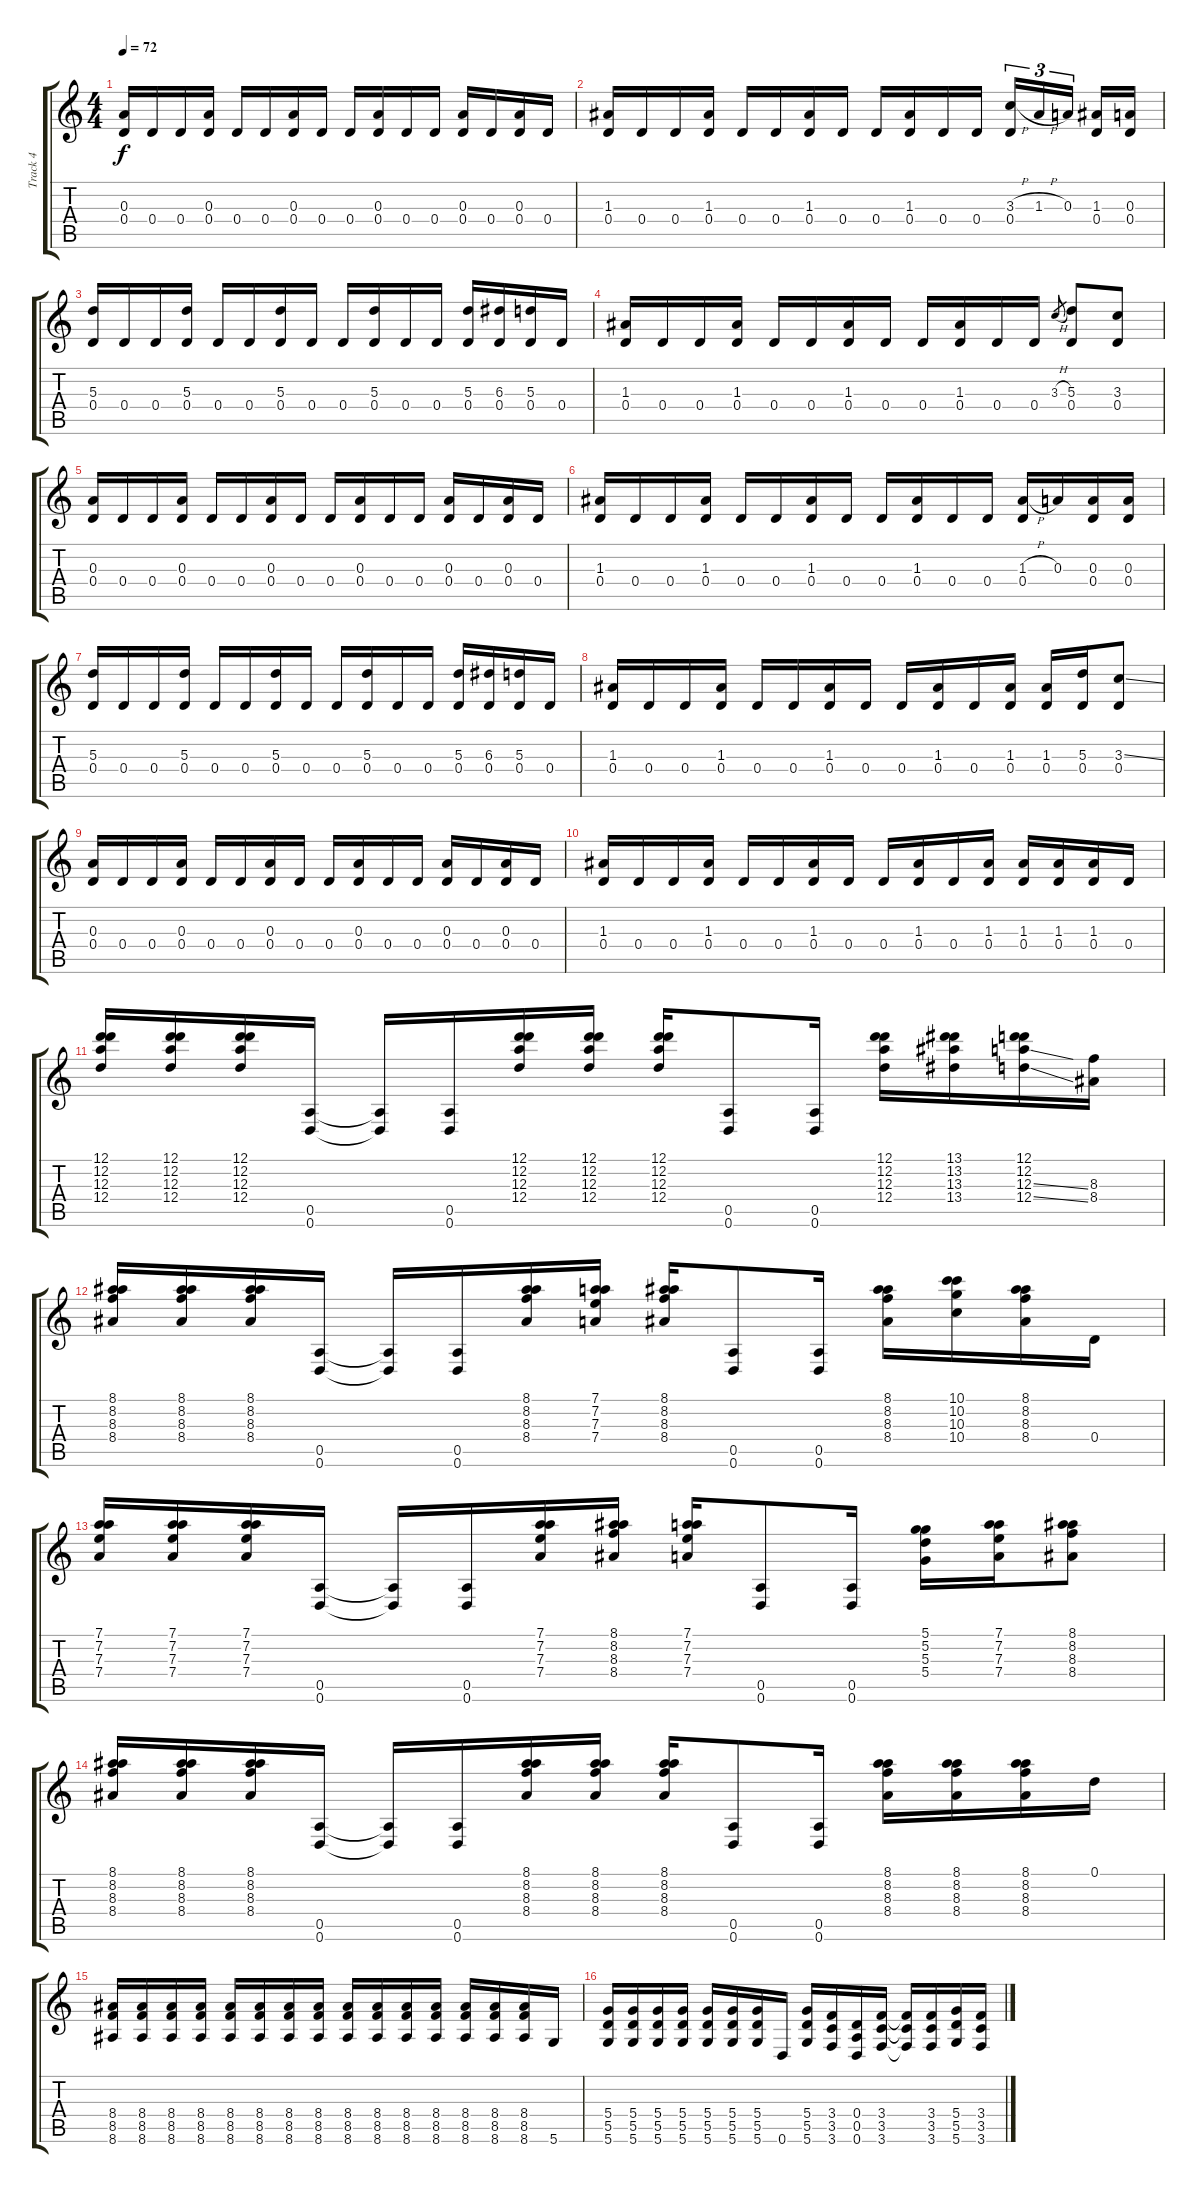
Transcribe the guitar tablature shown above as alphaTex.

\track ("Track 4" "Track 4") {instrument distortionguitar}
\staff {score tabs}
\tuning (D4 D4 A3 D3 A2 D2) {hide}
\ts (4 4)
\tempo 72
\clef g2
\ks c
(0.3 0.4).16{dy f} 0.4.16 0.4.16 (0.3 0.4).16 0.4.16 0.4.16 (0.3 0.4).16 0.4.16 0.4.16 (0.3 0.4).16 0.4.16 0.4.16 (0.3 0.4).16 0.4.16 (0.3 0.4).16 0.4.16 |
(1.3 0.4).16 0.4.16 0.4.16 (1.3 0.4).16 0.4.16 0.4.16 (1.3 0.4).16 0.4.16 0.4.16 (1.3 0.4).16 0.4.16 0.4.16 (3.3{h} 0.4).16{tu (3 2)} 1.3{h}.16{tu (3 2)} 0.3.16{tu (3 2)} (1.3 0.4).16 (0.3 0.4).16 |
(5.3 0.4).16 0.4.16 0.4.16 (5.3 0.4).16 0.4.16 0.4.16 (5.3 0.4).16 0.4.16 0.4.16 (5.3 0.4).16 0.4.16 0.4.16 (5.3 0.4).16 (6.3 0.4).16 (5.3 0.4).16 0.4.16 |
(1.3 0.4).16 0.4.16 0.4.16 (1.3 0.4).16 0.4.16 0.4.16 (1.3 0.4).16 0.4.16 0.4.16 (1.3 0.4).16 0.4.16 0.4.16 3.3{h}.8{gr} (5.3 0.4).8 (3.3 0.4).8 |
(0.3 0.4).16 0.4.16 0.4.16 (0.3 0.4).16 0.4.16 0.4.16 (0.3 0.4).16 0.4.16 0.4.16 (0.3 0.4).16 0.4.16 0.4.16 (0.3 0.4).16 0.4.16 (0.3 0.4).16 0.4.16 |
(1.3 0.4).16 0.4.16 0.4.16 (1.3 0.4).16 0.4.16 0.4.16 (1.3 0.4).16 0.4.16 0.4.16 (1.3 0.4).16 0.4.16 0.4.16 (1.3{h} 0.4).16 0.3.16 (0.3 0.4).16 (0.3 0.4).16 |
(5.3 0.4).16 0.4.16 0.4.16 (5.3 0.4).16 0.4.16 0.4.16 (5.3 0.4).16 0.4.16 0.4.16 (5.3 0.4).16 0.4.16 0.4.16 (5.3 0.4).16 (6.3 0.4).16 (5.3 0.4).16 0.4.16 |
(1.3 0.4).16 0.4.16 0.4.16 (1.3 0.4).16 0.4.16 0.4.16 (1.3 0.4).16 0.4.16 0.4.16 (1.3 0.4).16 0.4.16 (1.3 0.4).16 (1.3 0.4).16 (5.3 0.4).16 (3.3{ss} 0.4).8 |
(0.3 0.4).16 0.4.16 0.4.16 (0.3 0.4).16 0.4.16 0.4.16 (0.3 0.4).16 0.4.16 0.4.16 (0.3 0.4).16 0.4.16 0.4.16 (0.3 0.4).16 0.4.16 (0.3 0.4).16 0.4.16 |
(1.3 0.4).16 0.4.16 0.4.16 (1.3 0.4).16 0.4.16 0.4.16 (1.3 0.4).16 0.4.16 0.4.16 (1.3 0.4).16 0.4.16 (1.3 0.4).16 (1.3 0.4).16 (1.3 0.4).16 (1.3 0.4).16 0.4.16 |
(12.1 12.2 12.3 12.4).16 (12.1 12.2 12.3 12.4).16 (12.1 12.2 12.3 12.4).16 (0.5 0.6).16 (0.5{t} 0.6{t}).16 (0.5 0.6).16 (12.1 12.2 12.3 12.4).16 (12.1 12.2 12.3 12.4).16 (12.1 12.2 12.3 12.4).16 (0.5 0.6).8 (0.5 0.6).16 (12.1 12.2 12.3 12.4).16 (13.1 13.2 13.3 13.4).16 (12.1 12.2 12.3{ss} 12.4{ss}).16 (8.3 8.4).16 |
(8.1 8.2 8.3 8.4).16 (8.1 8.2 8.3 8.4).16 (8.1 8.2 8.3 8.4).16 (0.5 0.6).16 (0.5{t} 0.6{t}).16 (0.5 0.6).16 (8.1 8.2 8.3 8.4).16 (7.1 7.2 7.3 7.4).16 (8.1 8.2 8.3 8.4).16 (0.5 0.6).8 (0.5 0.6).16 (8.1 8.2 8.3 8.4).16 (10.1 10.2 10.3 10.4).16 (8.1 8.2 8.3 8.4).16 0.4.16 |
(7.1 7.2 7.3 7.4).16 (7.1 7.2 7.3 7.4).16 (7.1 7.2 7.3 7.4).16 (0.5 0.6).16 (0.5{t} 0.6{t}).16 (0.5 0.6).16 (7.1 7.2 7.3 7.4).16 (8.1 8.2 8.3 8.4).16 (7.1 7.2 7.3 7.4).16 (0.5 0.6).8 (0.5 0.6).16 (5.1 5.2 5.3 5.4).16 (7.1 7.2 7.3 7.4).16 (8.1 8.2 8.3 8.4).8 |
(8.1 8.2 8.3 8.4).16 (8.1 8.2 8.3 8.4).16 (8.1 8.2 8.3 8.4).16 (0.5 0.6).16 (0.5{t} 0.6{t}).16 (0.5 0.6).16 (8.1 8.2 8.3 8.4).16 (8.1 8.2 8.3 8.4).16 (8.1 8.2 8.3 8.4).16 (0.5 0.6).8 (0.5 0.6).16 (8.1 8.2 8.3 8.4).16 (8.1 8.2 8.3 8.4).16 (8.1 8.2 8.3 8.4).16 0.1.16 |
(8.4 8.5 8.6).16 (8.4 8.5 8.6).16 (8.4 8.5 8.6).16 (8.4 8.5 8.6).16 (8.4 8.5 8.6).16 (8.4 8.5 8.6).16 (8.4 8.5 8.6).16 (8.4 8.5 8.6).16 (8.4 8.5 8.6).16 (8.4 8.5 8.6).16 (8.4 8.5 8.6).16 (8.4 8.5 8.6).16 (8.4 8.5 8.6).16 (8.4 8.5 8.6).16 (8.4 8.5 8.6).16 5.6.16 |
(5.4 5.5 5.6).16 (5.4 5.5 5.6).16 (5.4 5.5 5.6).16 (5.4 5.5 5.6).16 (5.4 5.5 5.6).16 (5.4 5.5 5.6).16 (5.4 5.5 5.6).16 0.6.16 (5.4 5.5 5.6).16 (3.4 3.5 3.6).16 (0.4 0.5 0.6).16 (3.4 3.5 3.6).16 (3.4{t} 3.5{t} 3.6{t}).16 (3.4 3.5 3.6).16 (5.4 5.5 5.6).16 (3.4 3.5 3.6).16
